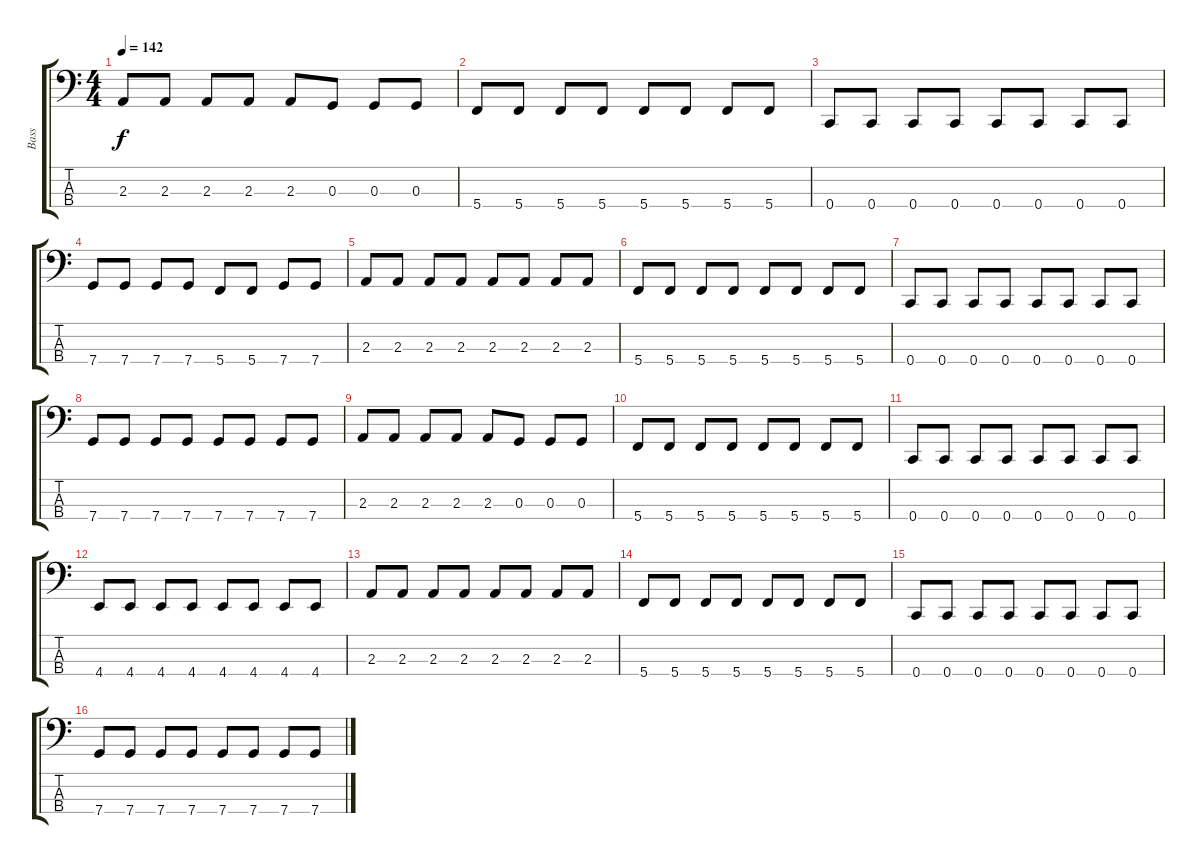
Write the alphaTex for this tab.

\track ("Bass" "Bass") {instrument electricbassfinger}
\staff {score tabs}
\tuning (F2 C2 G1 C1) {hide}
\ts (4 4)
\tempo 142
\clef f4
\ks c
2.3.8{dy f} 2.3.8 2.3.8 2.3.8 2.3.8 0.3.8 0.3.8 0.3.8 |
5.4.8 5.4.8 5.4.8 5.4.8 5.4.8 5.4.8 5.4.8 5.4.8 |
0.4.8 0.4.8 0.4.8 0.4.8 0.4.8 0.4.8 0.4.8 0.4.8 |
7.4.8 7.4.8 7.4.8 7.4.8 5.4.8 5.4.8 7.4.8 7.4.8 |
2.3.8 2.3.8 2.3.8 2.3.8 2.3.8 2.3.8 2.3.8 2.3.8 |
5.4.8 5.4.8 5.4.8 5.4.8 5.4.8 5.4.8 5.4.8 5.4.8 |
0.4.8 0.4.8 0.4.8 0.4.8 0.4.8 0.4.8 0.4.8 0.4.8 |
7.4.8 7.4.8 7.4.8 7.4.8 7.4.8 7.4.8 7.4.8 7.4.8 |
2.3.8 2.3.8 2.3.8 2.3.8 2.3.8 0.3.8 0.3.8 0.3.8 |
5.4.8 5.4.8 5.4.8 5.4.8 5.4.8 5.4.8 5.4.8 5.4.8 |
0.4.8 0.4.8 0.4.8 0.4.8 0.4.8 0.4.8 0.4.8 0.4.8 |
4.4.8 4.4.8 4.4.8 4.4.8 4.4.8 4.4.8 4.4.8 4.4.8 |
2.3.8 2.3.8 2.3.8 2.3.8 2.3.8 2.3.8 2.3.8 2.3.8 |
5.4.8 5.4.8 5.4.8 5.4.8 5.4.8 5.4.8 5.4.8 5.4.8 |
0.4.8 0.4.8 0.4.8 0.4.8 0.4.8 0.4.8 0.4.8 0.4.8 |
7.4.8 7.4.8 7.4.8 7.4.8 7.4.8 7.4.8 7.4.8 7.4.8
